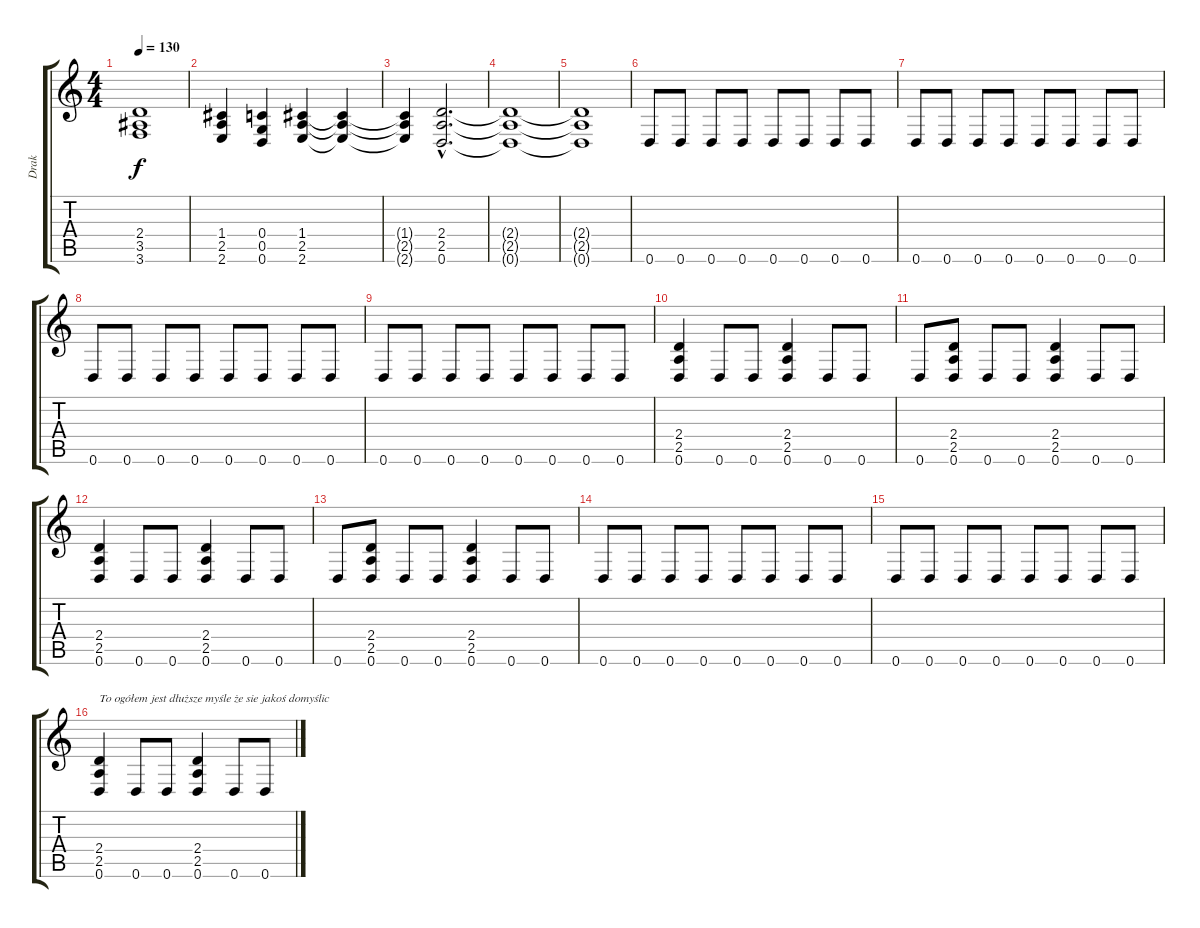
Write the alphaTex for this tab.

\track ("Drak" "Drak") {instrument distortionguitar}
\staff {score tabs}
\tuning (D4 A3 F3 C3 G2 D2) {hide}
\ts (4 4)
\tempo 130
\clef g2
\ks c
(2.4 3.5 3.6).1{dy f} |
(1.4 2.5 2.6).4 (0.4 0.5 0.6).4 (1.4 2.5 2.6).4 (1.4{t} 2.5{t} 2.6{t}).4 |
(1.4{t} 2.5{t} 2.6{t}).4 (2.4{hac} 2.5{hac} 0.6{hac}).2{d} |
(2.4{t} 2.5{t} 0.6{t}).1 |
(2.4{t} 2.5{t} 0.6{t}).1 |
0.6.8 0.6.8 0.6.8 0.6.8 0.6.8 0.6.8 0.6.8 0.6.8 |
0.6.8 0.6.8 0.6.8 0.6.8 0.6.8 0.6.8 0.6.8 0.6.8 |
0.6.8 0.6.8 0.6.8 0.6.8 0.6.8 0.6.8 0.6.8 0.6.8 |
0.6.8 0.6.8 0.6.8 0.6.8 0.6.8 0.6.8 0.6.8 0.6.8 |
(2.4 2.5 0.6).4 0.6.8 0.6.8 (2.4 2.5 0.6).4 0.6.8 0.6.8 |
0.6.8 (2.4 2.5 0.6).8 0.6.8 0.6.8 (2.4 2.5 0.6).4 0.6.8 0.6.8 |
(2.4 2.5 0.6).4 0.6.8 0.6.8 (2.4 2.5 0.6).4 0.6.8 0.6.8 |
0.6.8 (2.4 2.5 0.6).8 0.6.8 0.6.8 (2.4 2.5 0.6).4 0.6.8 0.6.8 |
0.6.8 0.6.8 0.6.8 0.6.8 0.6.8 0.6.8 0.6.8 0.6.8 |
0.6.8 0.6.8 0.6.8 0.6.8 0.6.8 0.6.8 0.6.8 0.6.8 |
(2.4 2.5 0.6).4{txt "To ogółem jest dłuższe myśle że sie jakoś domyślic"} 0.6.8 0.6.8 (2.4 2.5 0.6).4 0.6.8 0.6.8
